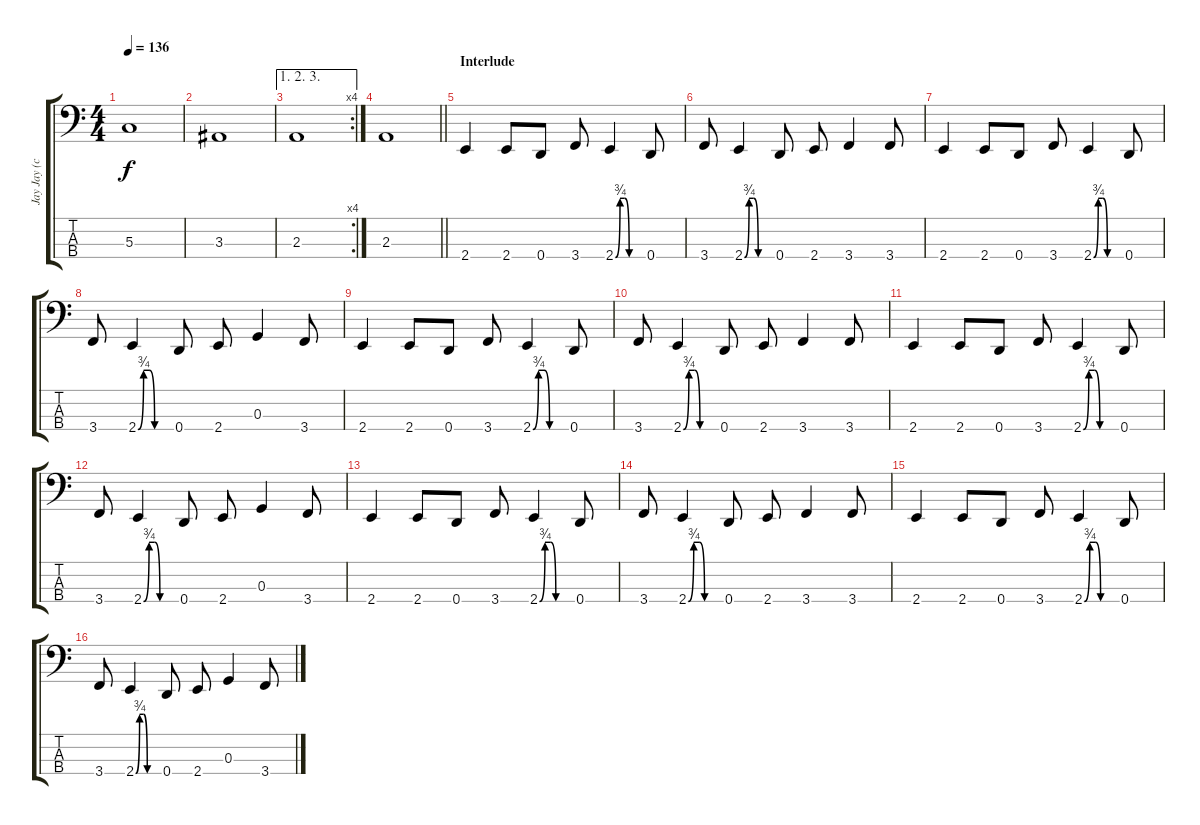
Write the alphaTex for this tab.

\track ("Jay Jay (clean)" "Jay Jay (c") {instrument electricbasspick}
\staff {score tabs}
\tuning (F2 C2 G1 D1) {hide}
\ts (4 4)
\tempo 136
\clef f4
\ks c
5.3.1{dy f} |
3.3.1 |
\ae (1 2 3)
\rc 4
2.3.1 |
\barLineRight lightlight
2.3.1 |
\section ("" "Interlude")
2.4.4 2.4.8 0.4.8 3.4.8 2.4{be (custom 0 0 10 3 20 3 30 0 60 0)}.4 0.4.8 |
3.4.8 2.4{be (custom 0 0 10 3 20 3 30 0 60 0)}.4 0.4.8 2.4.8 3.4.4 3.4.8 |
2.4.4 2.4.8 0.4.8 3.4.8 2.4{be (custom 0 0 10 3 20 3 30 0 60 0)}.4 0.4.8 |
3.4.8 2.4{be (custom 0 0 10 3 20 3 30 0 60 0)}.4 0.4.8 2.4.8 0.3.4 3.4.8 |
2.4.4 2.4.8 0.4.8 3.4.8 2.4{be (custom 0 0 10 3 20 3 30 0 60 0)}.4 0.4.8 |
3.4.8 2.4{be (custom 0 0 10 3 20 3 30 0 60 0)}.4 0.4.8 2.4.8 3.4.4 3.4.8 |
2.4.4 2.4.8 0.4.8 3.4.8 2.4{be (custom 0 0 10 3 20 3 30 0 60 0)}.4 0.4.8 |
3.4.8 2.4{be (custom 0 0 10 3 20 3 30 0 60 0)}.4 0.4.8 2.4.8 0.3.4 3.4.8 |
2.4.4 2.4.8 0.4.8 3.4.8 2.4{be (custom 0 0 10 3 20 3 30 0 60 0)}.4 0.4.8 |
3.4.8 2.4{be (custom 0 0 10 3 20 3 30 0 60 0)}.4 0.4.8 2.4.8 3.4.4 3.4.8 |
2.4.4 2.4.8 0.4.8 3.4.8 2.4{be (custom 0 0 10 3 20 3 30 0 60 0)}.4 0.4.8 |
3.4.8 2.4{be (custom 0 0 10 3 20 3 30 0 60 0)}.4 0.4.8 2.4.8 0.3.4 3.4.8
